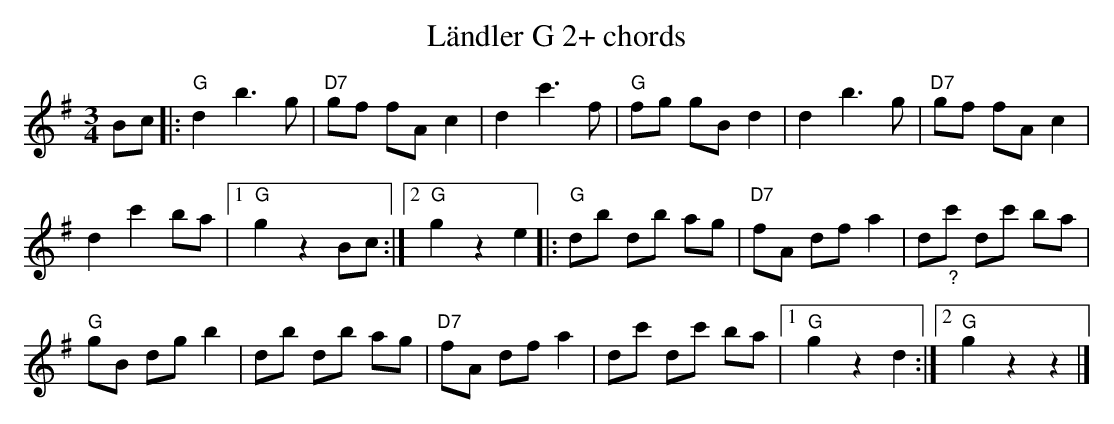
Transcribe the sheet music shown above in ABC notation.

X:1
T:L\"andler G 2+ chords
M:3/4
L:1/8
K:Gmaj%%MIDI gchordon
Bc |: "G"d2b3g | "D7"gf fAc2 | d2c'3f | "G"fg gBd2 | d2b3g | "D7"gf fAc2 |
d2c'2ba |1 "G"g2z2Bc :|2 "G"g2z2e2 |: "G"db db ag | "D7"fA dfa2 | d"_?"c' dc' ba |
"G"gB dgb2 | db db ag | "D7"fA df a2 | dc' dc' ba |1 "G"g2z2d2 :|2 "G"g2z2z2 |]
